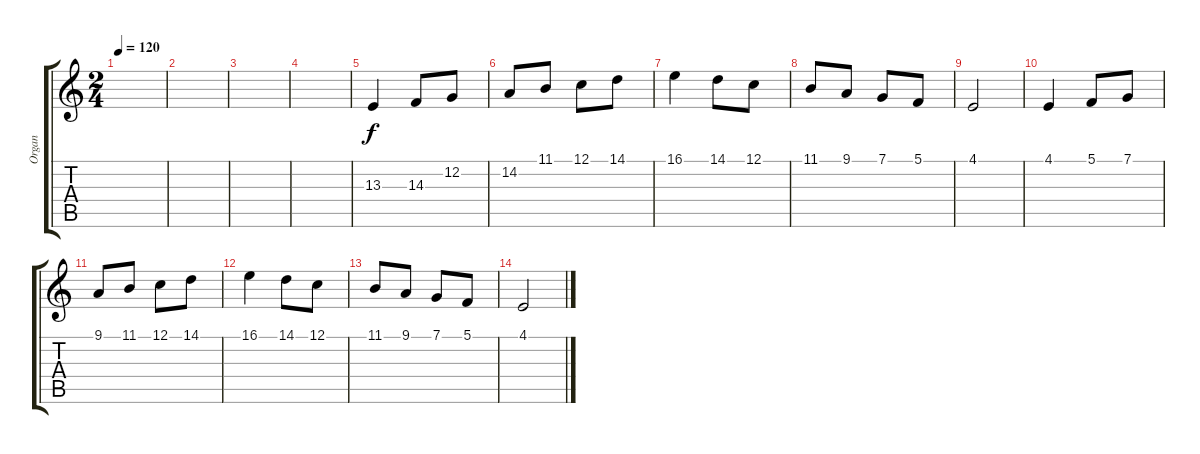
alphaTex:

\track ("Organ" "Organ") {instrument fx4atmosphere}
\staff {score tabs}
\tuning (C4 G3 Eb3 Bb2 F2 C2) {hide}
\ts (2 4)
\tempo 120
\clef g2
\ks c
|
|
|
|
13.3.4{instrument acousticgrandpiano} 14.3.8 12.2.8 |
14.2.8 11.1.8 12.1.8 14.1.8 |
16.1.4 14.1.8 12.1.8 |
11.1.8 9.1.8 7.1.8 5.1.8 |
4.1.2 |
4.1.4 5.1.8 7.1.8 |
9.1.8 11.1.8 12.1.8 14.1.8 |
16.1.4 14.1.8 12.1.8 |
11.1.8 9.1.8 7.1.8 5.1.8 |
4.1.2
